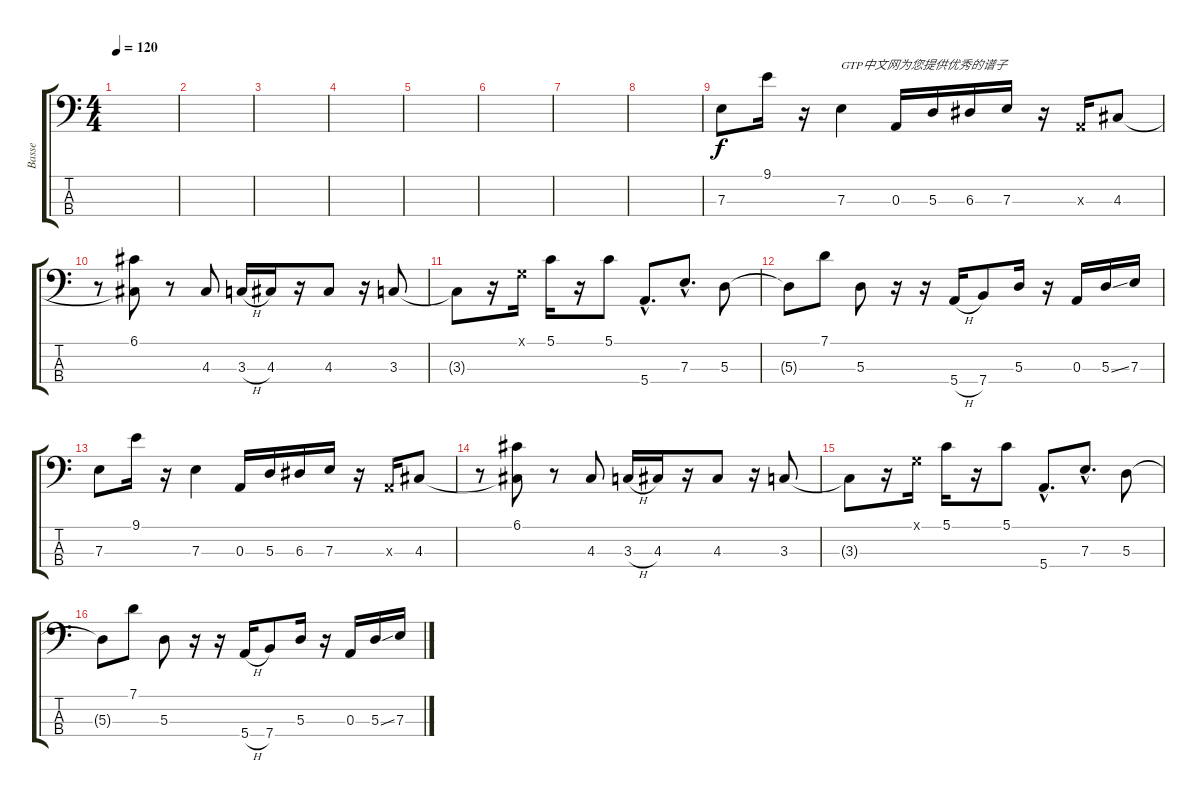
\track ("Basse" "Basse") {instrument slapbass2}
\staff {score tabs}
\tuning (G2 D2 A1 E1) {hide}
\ts (4 4)
\tempo 120
\clef f4
\ks c
|
|
|
|
|
|
|
|
7.3.8 9.1.16 r.16 7.3.4{txt "GTP中文网为您提供优秀的谱子"} 0.3.16 5.3.16 6.3.16 7.3.16 r.16 0.3{x}.16 4.3.8 |
r.8 (6.1 4.3{t}).8 r.8 4.3.8 3.3{h}.16 4.3.16 r.16 4.3.8 r.16 3.3.8 |
3.3{t}.8 r.16 0.1{x}.16 5.1.16 r.16 5.1.8 5.4{hac}.8{d} 7.3{hac}.8{d} 5.3.8 |
5.3{t}.8 7.1.8 5.3.8 r.16 r.16 5.4{h}.16 7.4.8 5.3.16 r.16 0.3.16 5.3{ss}.16 7.3.16 |
7.3.8 9.1.16 r.16 7.3.4 0.3.16 5.3.16 6.3.16 7.3.16 r.16 0.3{x}.16 4.3.8 |
r.8 (6.1 4.3{t}).8 r.8 4.3.8 3.3{h}.16 4.3.16 r.16 4.3.8 r.16 3.3.8 |
3.3{t}.8 r.16 0.1{x}.16 5.1.16 r.16 5.1.8 5.4{hac}.8{d} 7.3{hac}.8{d} 5.3.8 |
5.3{t}.8 7.1.8 5.3.8 r.16 r.16 5.4{h}.16 7.4.8 5.3.16 r.16 0.3.16 5.3{ss}.16 7.3.16
